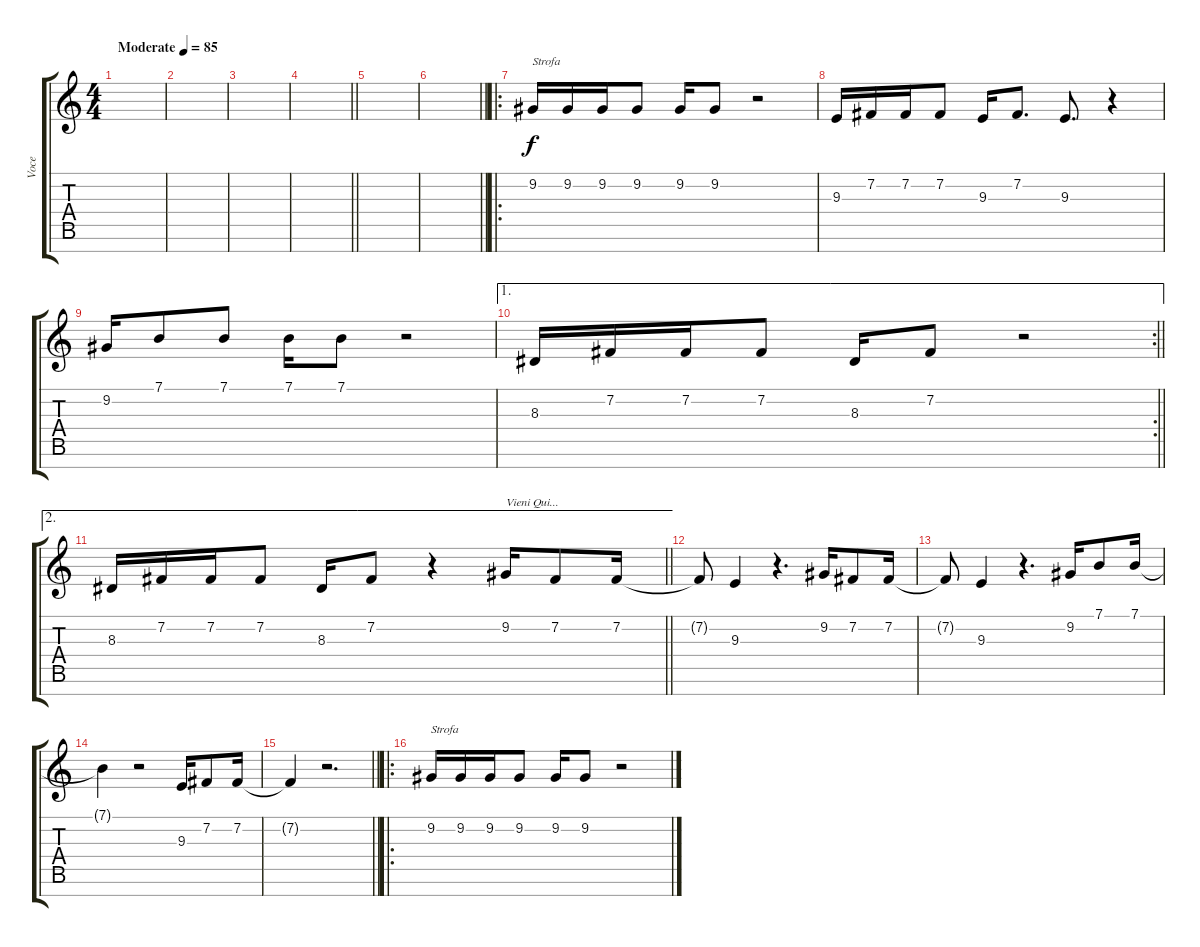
\track ("Voce" "Voce") {instrument lead1square}
\staff {score tabs}
\tuning (E4 B3 G3 D3 A2 E2 B1) {hide}
\ts (4 4)
\tempo (85 "Moderate")
\clef g2
\ks c
|
|
|
\barLineRight lightlight
|
|
\barLineRight lightlight
|
\ro
9.2.16{txt "Strofa"} 9.2.16 9.2.16 9.2.8 9.2.16 9.2.8 r.2 |
9.3.16 7.2.16 7.2.16 7.2.8 9.3.16 7.2.8{d} 9.3.8{d} r.4 |
9.2.16 7.1.8 7.1.8 7.1.16 7.1.8 r.2 |
\ae 1
\rc 2
\barLineRight lightlight
8.3.16 7.2.16 7.2.16 7.2.8 8.3.16 7.2.8 r.2 |
\ae 2
\barLineRight lightlight
8.3.16 7.2.16 7.2.16 7.2.8 8.3.16 7.2.8 r.4 9.2.16{txt "Vieni Qui..."} 7.2.8 7.2.16 |
7.2{t}.8 9.3.4 r.4{d} 9.2.16 7.2.8 7.2.16 |
7.2{t}.8 9.3.4 r.4{d} 9.2.16 7.1.8 7.1.16 |
7.1{t}.4 r.2 9.3.16 7.2.8 7.2.16 |
\barLineRight lightlight
7.2{t}.4 r.2{d} |
\ro
9.2.16{txt "Strofa"} 9.2.16 9.2.16 9.2.8 9.2.16 9.2.8 r.2
